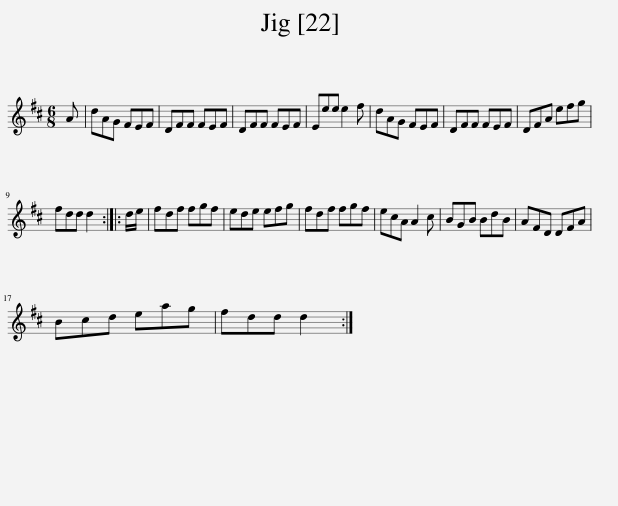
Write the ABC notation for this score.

X:1
L:1/8
M:6/8
I:linebreak $
K:D
V:1 treble
V:1
 A | dAG FEF | DFF FEF | DFF FEF | Eee e2 f | %5
 dAG FEF | DFF FEF | DFA efg |$ fdd d2 :: d/e/ | %10
 fdf fgf | ede efg | fdf fgf | ecA A2 c | BGB BdB | %15
 AFD DFA |$ Bcd eag | fdd d2 :| %18
